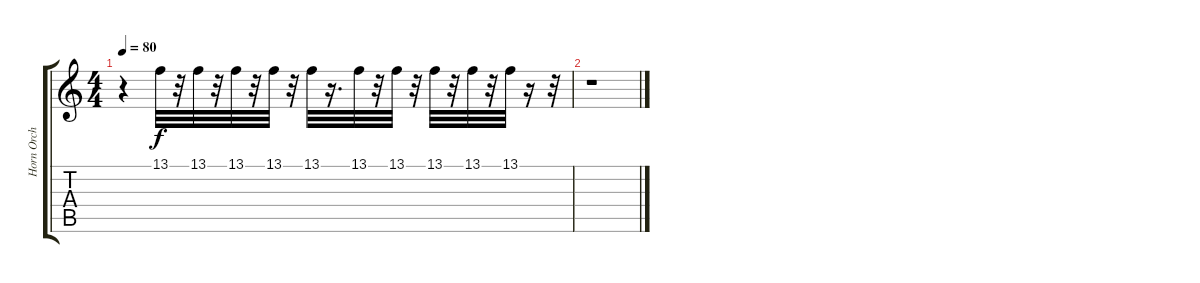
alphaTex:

\track ("Horn Orch" "Horn Orch") {instrument brasssection}
\staff {score tabs}
\tuning (E4 B3 G3 D3 A2 E2) {hide}
\ts (4 4)
\tempo 80
\clef g2
\ks c
r.4{dy f} 13.1.32 r.32 13.1.32 r.32 13.1.32 r.32 13.1.32 r.32 13.1.32 r.16{d} 13.1.32 r.32 13.1.32 r.32 13.1.32 r.32 13.1.32 r.32 13.1.32 r.16 r.32 |
r.1
